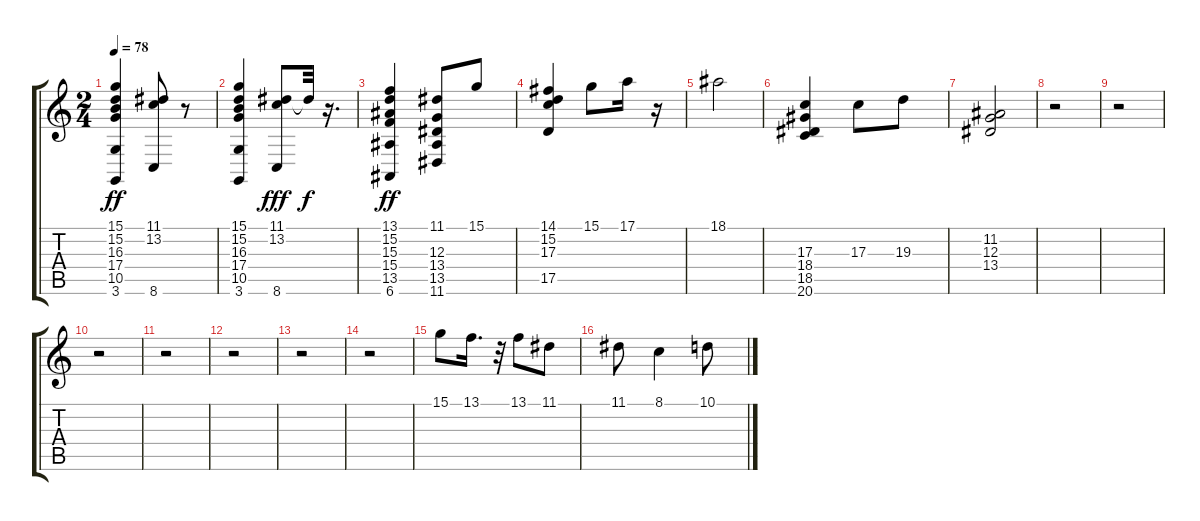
\track "" {instrument stringensemble1}
\staff {score tabs}
\tuning (E4 B3 G3 D3 A2 E2) {hide}
\ts (2 4)
\tempo 78
\clef g2
\ks c
(15.1 15.2 16.3 17.4 10.5 3.6).4{dy ff} (11.1 13.2 8.6).8 r.8 |
(15.1 15.2 16.3 17.4 10.5 3.6).4 (11.1 13.2 8.6).8{dy fff} 11.1{t}.32{dy f} r.16{d} |
(13.1 15.2 15.3 15.4 13.5 6.6).4{dy ff} (11.1 12.3 13.4 13.5 11.6).8 15.1.8 |
(14.1 15.2 17.3 17.5).4 15.1.8 17.1.16 r.16 |
18.1.2 |
(17.3 18.4 18.5 20.6).4 17.3.8 19.3.8 |
(11.2 12.3 13.4).2 |
r.2 |
r.2 |
r.2 |
r.2 |
r.2 |
r.2 |
r.2 |
15.1.8 13.1.16{d} r.32 13.1.8 11.1.8 |
11.1.8 8.1.4 10.1.8
